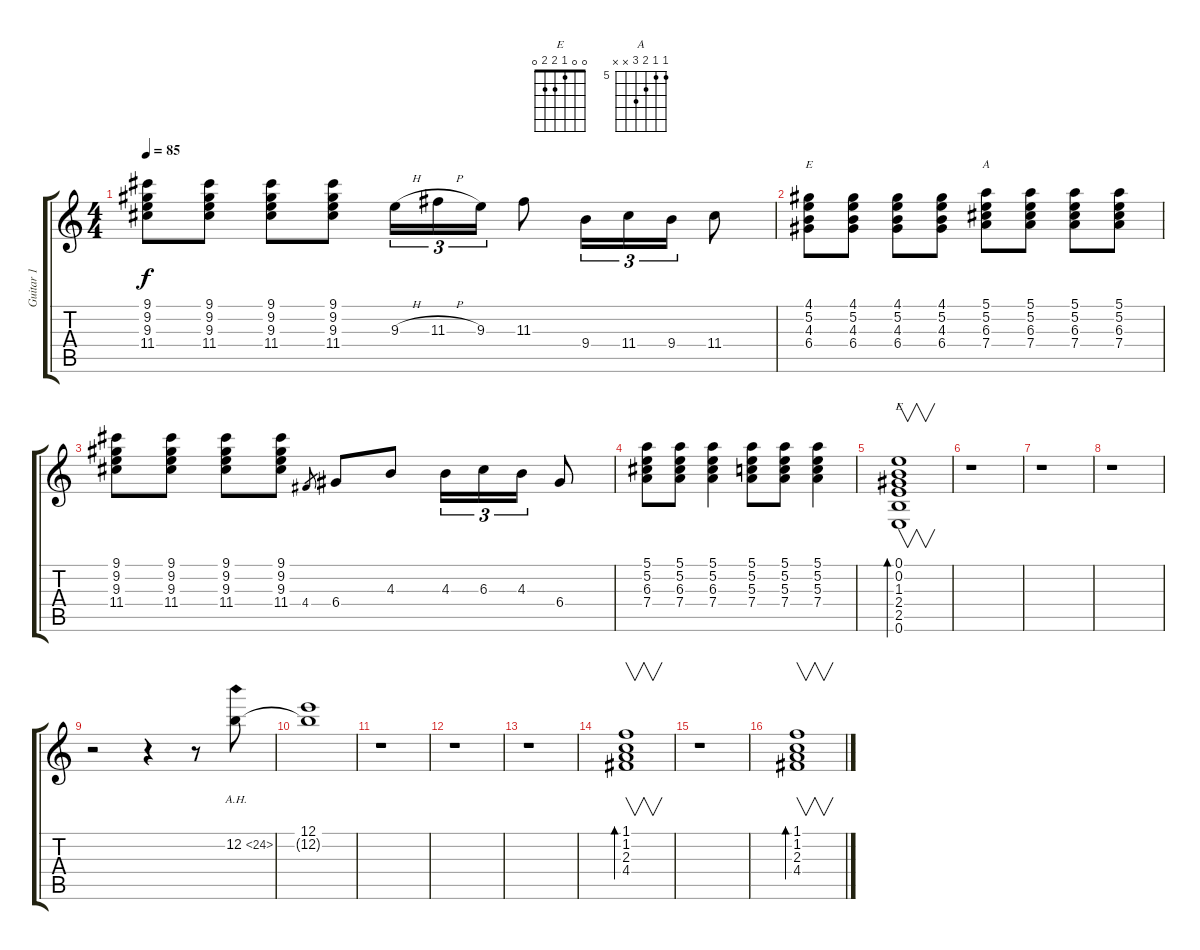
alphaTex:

\track ("Guitar 1" "Guitar 1") {instrument electricguitarclean}
\staff {score tabs}
\tuning (E4 B3 G3 D3 A2 E2) {hide}
\chord ("E" 4 5 4 6 x x) {firstfret 4}
\chord ("A" 5 5 6 7 x x) {firstfret 5}
\chord ("E" 0 0 1 2 2 0)
\ts (4 4)
\tempo 85
\clef g2
\ks c
(9.1 9.2 9.3 11.4).8{dy f} (9.1 9.2 9.3 11.4).8 (9.1 9.2 9.3 11.4).8 (9.1 9.2 9.3 11.4).8 9.3{h}.16{tu (3 2)} 11.3{h}.16{tu (3 2)} 9.3.16{tu (3 2)} 11.3.8 9.4.16{tu (3 2)} 11.4.16{tu (3 2)} 9.4.16{tu (3 2)} 11.4.8 |
(4.1 5.2 4.3 6.4).8{ch "E"} (4.1 5.2 4.3 6.4).8 (4.1 5.2 4.3 6.4).8 (4.1 5.2 4.3 6.4).8 (5.1 5.2 6.3 7.4).8{ch "A"} (5.1 5.2 6.3 7.4).8 (5.1 5.2 6.3 7.4).8 (5.1 5.2 6.3 7.4).8 |
(9.1 9.2 9.3 11.4).8 (9.1 9.2 9.3 11.4).8 (9.1 9.2 9.3 11.4).8 (9.1 9.2 9.3 11.4).8 4.4.8{gr} 6.4.8 4.3.8 4.3.16{tu (3 2)} 6.3.16{tu (3 2)} 4.3.16{tu (3 2)} 6.4.8 |
(5.1 5.2 6.3 7.4).8 (5.1 5.2 6.3 7.4).8 (5.1 5.2 6.3 7.4).4 (5.1 5.2 5.3 7.4).8 (5.1 5.2 5.3 7.4).8 (5.1 5.2 5.3 7.4).4 |
(0.1 0.2 1.3 2.4 2.5 0.6).1{v bd 120 ch "E"} |
r.1 |
r.1 |
r.1 |
r.2 r.4 r.8 12.2{ah 12}.8{instrument overdrivenguitar} |
(12.1 12.2{t}).1 |
r.1{instrument electricguitarclean} |
r.1 |
r.1 |
(1.1 1.2 2.3 4.4).1{v bd 240} |
r.1 |
(1.1 1.2 2.3 4.4).1{v bd 240}
